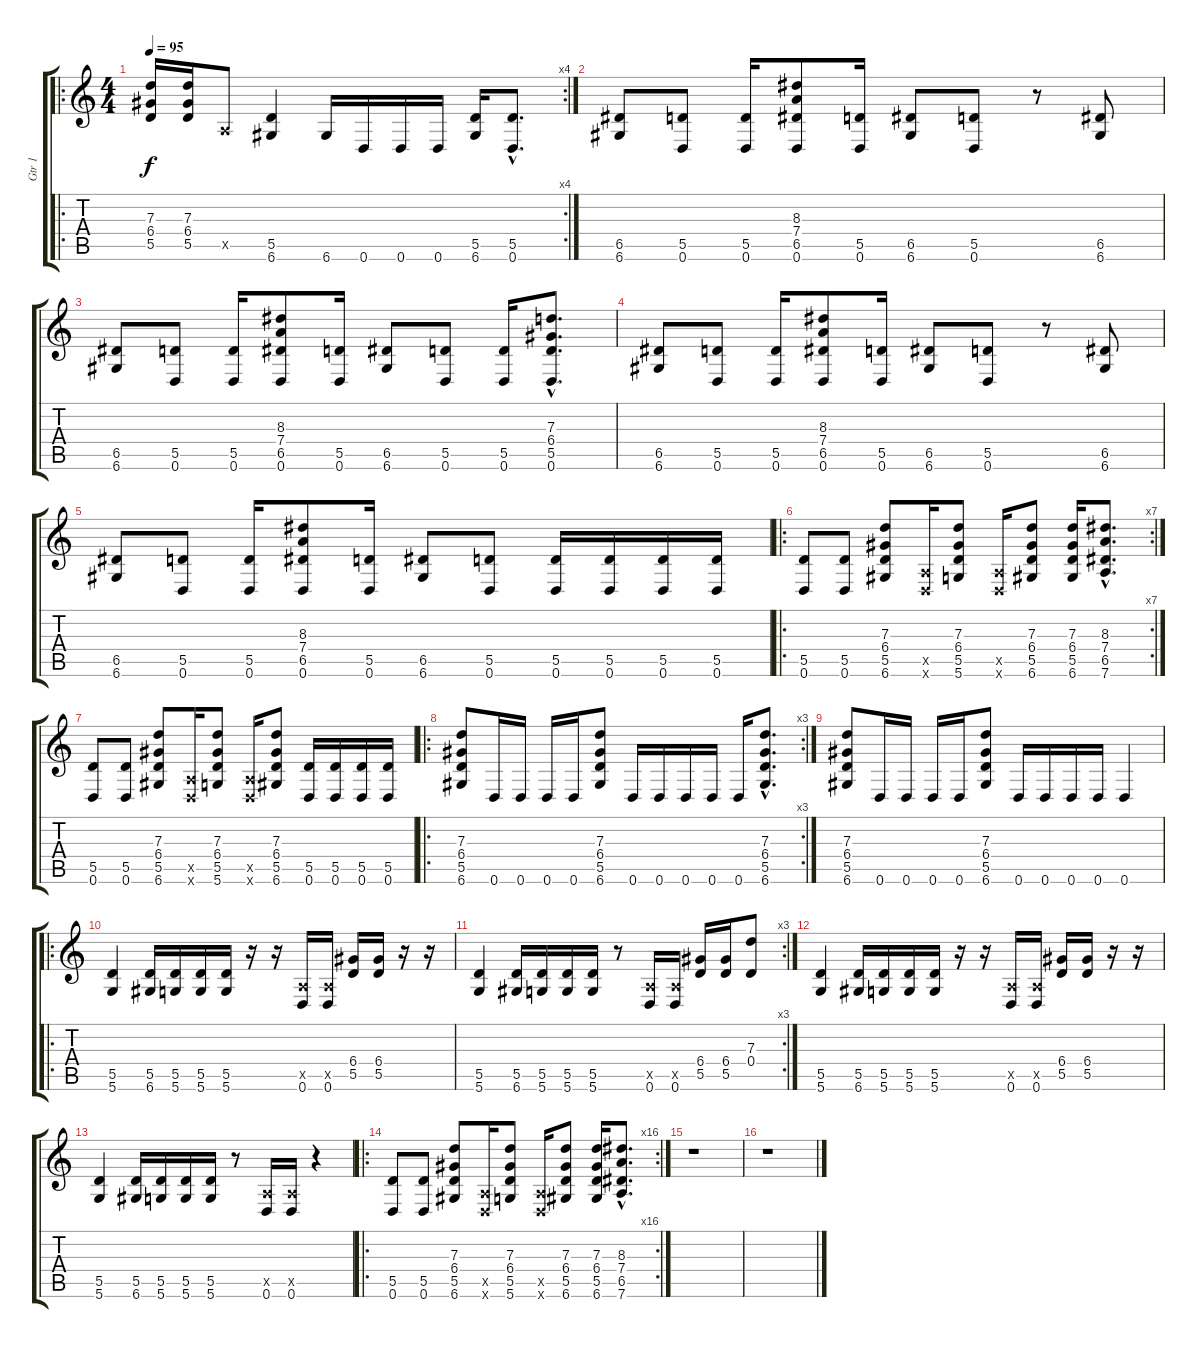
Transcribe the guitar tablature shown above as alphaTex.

\track ("Gtr 1" "Gtr 1") {instrument distortionguitar}
\staff {score tabs}
\tuning (E4 B3 G3 D3 A2 D2) {hide}
\ro
\rc 4
\ts (4 4)
\tempo 95
\clef g2
\ks c
(7.3 6.4 5.5).16{dy f} (7.3 6.4 5.5).16 0.5{x}.8 (5.5 6.6).4 6.6.16 0.6.16 0.6.16 0.6.16 (5.5 6.6).16 (5.5{hac} 0.6{hac}).8{d} |
(6.5 6.6).8 (5.5 0.6).8 (5.5 0.6).16 (8.3 7.4 6.5 0.6).8 (5.5 0.6).16 (6.5 6.6).8 (5.5 0.6).8 r.8 (6.5 6.6).8 |
(6.5 6.6).8 (5.5 0.6).8 (5.5 0.6).16 (8.3 7.4 6.5 0.6).8 (5.5 0.6).16 (6.5 6.6).8 (5.5 0.6).8 (5.5 0.6).16 (7.3{hac} 6.4{hac} 5.5{hac} 0.6{hac}).8{d} |
(6.5 6.6).8 (5.5 0.6).8 (5.5 0.6).16 (8.3 7.4 6.5 0.6).8 (5.5 0.6).16 (6.5 6.6).8 (5.5 0.6).8 r.8 (6.5 6.6).8 |
(6.5 6.6).8 (5.5 0.6).8 (5.5 0.6).16 (8.3 7.4 6.5 0.6).8 (5.5 0.6).16 (6.5 6.6).8 (5.5 0.6).8 (5.5 0.6).16 (5.5 0.6).16 (5.5 0.6).16 (5.5 0.6).16 |
\ro
\rc 7
(5.5 0.6).8 (5.5 0.6).8 (7.3 6.4 5.5 6.6).8 (0.5{x} 0.6{x}).16 (7.3 6.4 5.5 5.6).8 (0.5{x} 0.6{x}).16 (7.3 6.4 5.5 6.6).8 (7.3 6.4 5.5 6.6).16 (8.3{hac} 7.4{hac} 6.5{hac} 7.6{hac}).8{d} |
(5.5 0.6).8 (5.5 0.6).8 (7.3 6.4 5.5 6.6).8 (0.5{x} 0.6{x}).16 (7.3 6.4 5.5 5.6).8 (0.5{x} 0.6{x}).16 (7.3 6.4 5.5 6.6).8 (5.5 0.6).16 (5.5 0.6).16 (5.5 0.6).16 (5.5 0.6).16 |
\ro
\rc 3
(7.3 6.4 5.5 6.6).8 0.6.16 0.6.16 0.6.16 0.6.16 (7.3 6.4 5.5 6.6).8 0.6.16 0.6.16 0.6.16 0.6.16 0.6.16 (7.3{hac} 6.4{hac} 5.5{hac} 6.6{hac}).8{d} |
(7.3 6.4 5.5 6.6).8 0.6.16 0.6.16 0.6.16 0.6.16 (7.3 6.4 5.5 6.6).8 0.6.16 0.6.16 0.6.16 0.6.16 0.6.4 |
\ro
(5.5 5.6).4 (5.5 6.6).16 (5.5 5.6).16 (5.5 5.6).16 (5.5 5.6).16 r.16 r.16 (0.5{x} 0.6).16 (0.5{x} 0.6).16 (6.4 5.5).16 (6.4 5.5).16 r.16 r.16 |
\rc 3
(5.5 5.6).4 (5.5 6.6).16 (5.5 5.6).16 (5.5 5.6).16 (5.5 5.6).16 r.8 (0.5{x} 0.6).16 (0.5{x} 0.6).16 (6.4 5.5).16 (6.4 5.5).16 (7.3 0.4).8 |
(5.5 5.6).4 (5.5 6.6).16 (5.5 5.6).16 (5.5 5.6).16 (5.5 5.6).16 r.16 r.16 (0.5{x} 0.6).16 (0.5{x} 0.6).16 (6.4 5.5).16 (6.4 5.5).16 r.16 r.16 |
(5.5 5.6).4 (5.5 6.6).16 (5.5 5.6).16 (5.5 5.6).16 (5.5 5.6).16 r.8 (0.5{x} 0.6).16 (0.5{x} 0.6).16 r.4 |
\ro
\rc 16
(5.5 0.6).8 (5.5 0.6).8 (7.3 6.4 5.5 6.6).8 (0.5{x} 0.6{x}).16 (7.3 6.4 5.5 5.6).8 (0.5{x} 0.6{x}).16 (7.3 6.4 5.5 6.6).8 (7.3 6.4 5.5 6.6).16 (8.3{hac} 7.4{hac} 6.5{hac} 7.6{hac}).8{d} |
r.1 |
r.1
